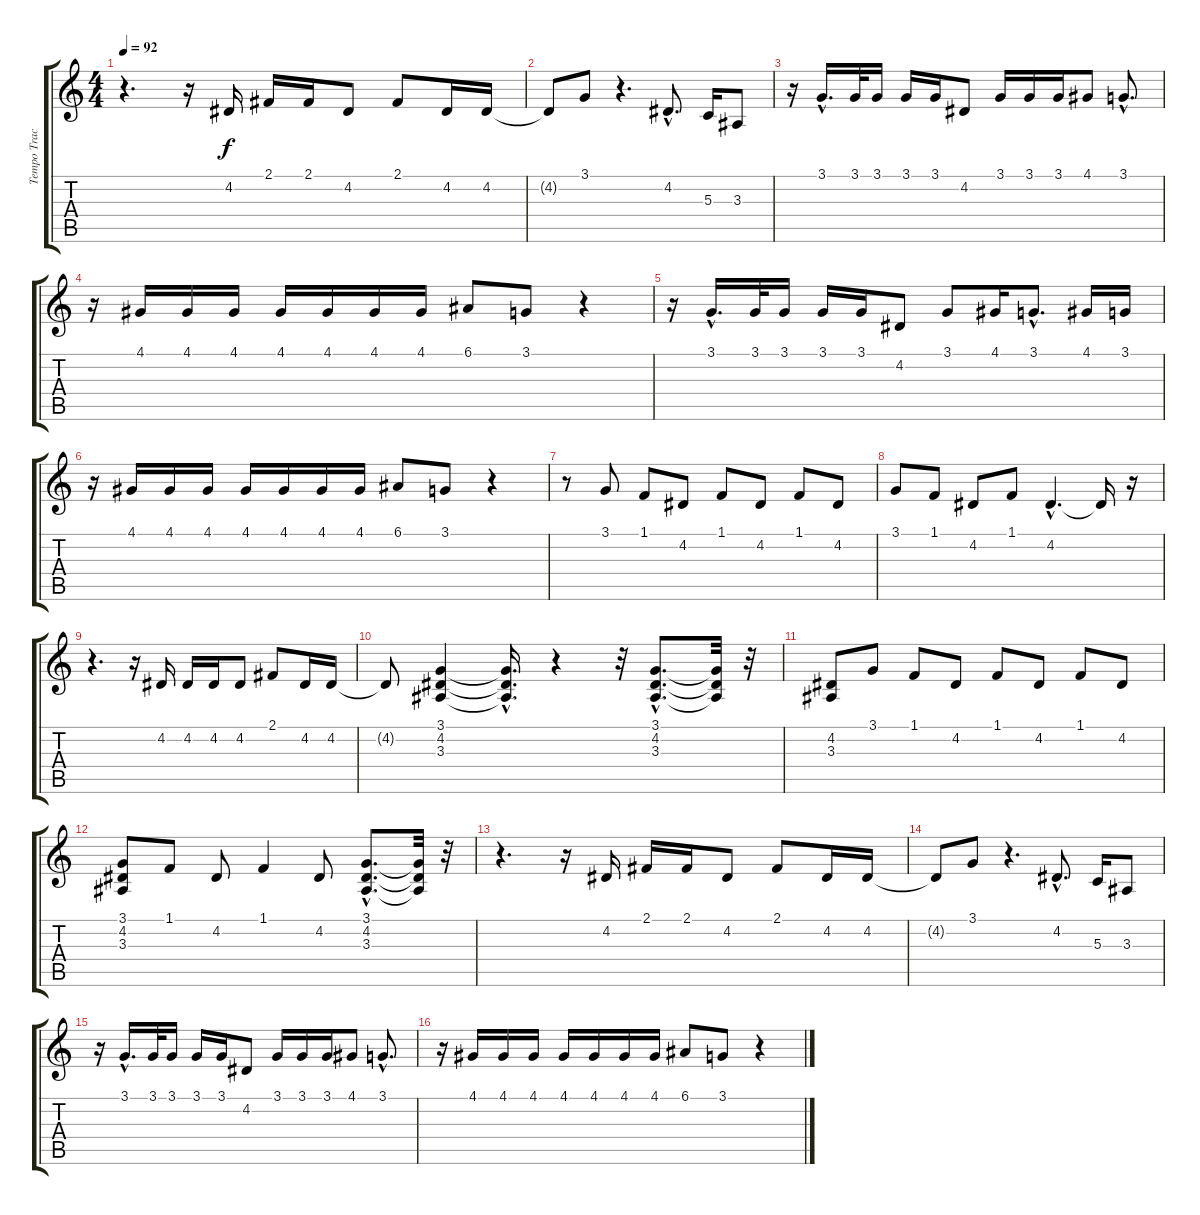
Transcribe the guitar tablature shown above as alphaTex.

\track ("Tempo Track" "Tempo Trac") {instrument lead3calliope}
\staff {score tabs}
\tuning (E4 B3 G3 D3 A2 E2) {hide}
\ts (4 4)
\tempo 92
\clef g2
\ks c
r.4{d dy f} r.16 4.2.16 2.1.16 2.1.16 4.2.8 2.1.8 4.2.16 4.2.16 |
4.2{t}.8 3.1.8 r.4{d} 4.2{hac}.8{d} 5.3.16 3.3.8 |
r.16 3.1{hac}.16{d} 3.1.32 3.1.16 3.1.16 3.1.16 4.2.8 3.1.16 3.1.16 3.1.16 4.1.8 3.1{hac}.8{d} |
r.16 4.1.16 4.1.16 4.1.16 4.1.16 4.1.16 4.1.16 4.1.16 6.1.8 3.1.8 r.4 |
r.16 3.1{hac}.16{d} 3.1.32 3.1.16 3.1.16 3.1.16 4.2.8 3.1.8 4.1.16 3.1{hac}.8{d} 4.1.16 3.1.16 |
r.16 4.1.16 4.1.16 4.1.16 4.1.16 4.1.16 4.1.16 4.1.16 6.1.8 3.1.8 r.4 |
r.8 3.1.8 1.1.8 4.2.8 1.1.8 4.2.8 1.1.8 4.2.8 |
3.1.8 1.1.8 4.2.8 1.1.8 4.2{hac}.4{d} 4.2{t}.16 r.16 |
r.4{d} r.16 4.2.16 4.2.16 4.2.16 4.2.8 2.1.8 4.2.16 4.2.16 |
4.2{t}.8 (3.1 4.2 3.3).4 (3.1{hac t} 4.2{hac t} 3.3{hac t}).16{d} r.4 r.32 (3.1{hac} 4.2{hac} 3.3{hac}).8{d} (3.1{t} 4.2{t} 3.3{t}).32 r.32 |
(4.2 3.3).8 3.1.8 1.1.8 4.2.8 1.1.8 4.2.8 1.1.8 4.2.8 |
(3.1 4.2 3.3).8 1.1.8 4.2.8 1.1.4 4.2.8 (3.1{hac} 4.2{hac} 3.3{hac}).8{d} (3.1{t} 4.2{t} 3.3{t}).32 r.32 |
r.4{d} r.16 4.2.16 2.1.16 2.1.16 4.2.8 2.1.8 4.2.16 4.2.16 |
4.2{t}.8 3.1.8 r.4{d} 4.2{hac}.8{d} 5.3.16 3.3.8 |
r.16 3.1{hac}.16{d} 3.1.32 3.1.16 3.1.16 3.1.16 4.2.8 3.1.16 3.1.16 3.1.16 4.1.8 3.1{hac}.8{d} |
r.16 4.1.16 4.1.16 4.1.16 4.1.16 4.1.16 4.1.16 4.1.16 6.1.8 3.1.8 r.4
